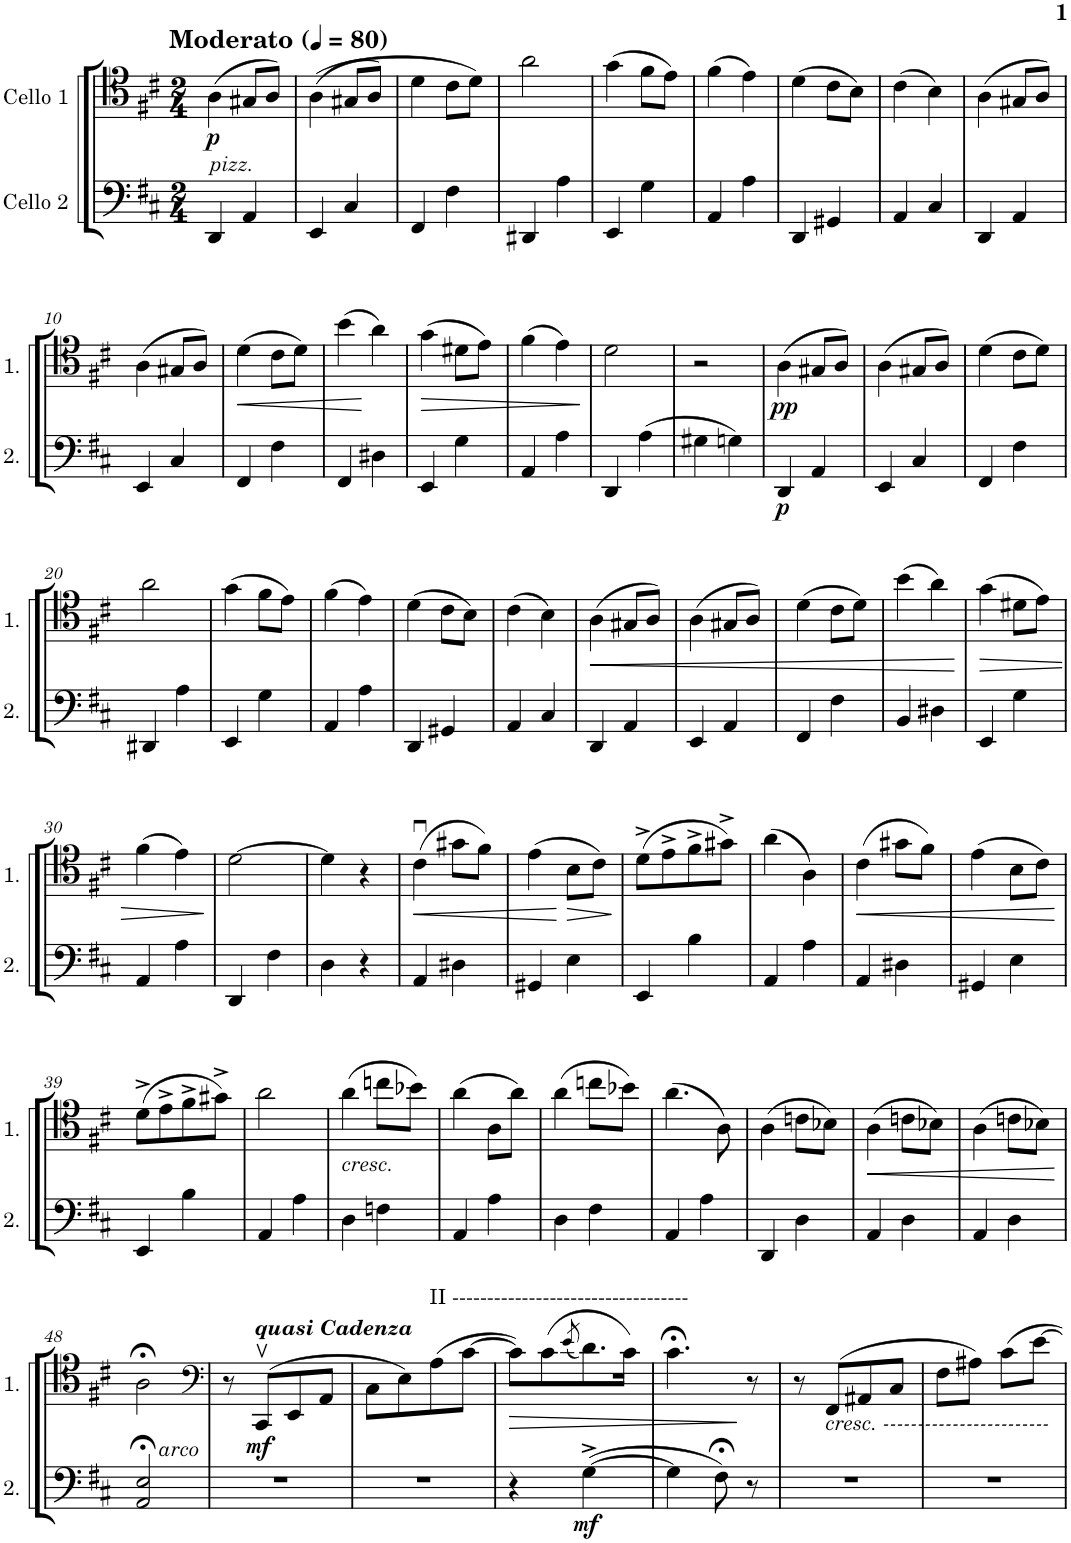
**kern	**dynam	**kern	**dynam
*part2	*part2	*part1	*part1
*staff2	*staff2	*staff1	*staff1
*I"Cello 2	*	*I"Cello 1	*
*clefF4	*	*clefC4	*
*k[f#c#]	*	*k[f#c#]	*
*M2/4	*	*M2/4	*
*MM80	*	*MM80	*
=1	=1	=1	=1
!	!	!LO:TX:a:B:t=Moderato	!
!LO:TX:a:i:t=pizz.	!	!	!
!	!	!	!LO:DY:b
4DD/	.	(4A\	p
4AA/	.	8G#X/L	.
.	.	8A/J)	.
=2	=2	=2	=2
4EE/	.	((4A\	.
4C#/	.	8G#X/L	.
.	.	8A/J)	.
=3	=3	=3	=3
4FF#/	.	4d\	.
4F#\	.	8c#\L	.
.	.	8d\J)	.
=4	=4	=4	=4
4DD#X/	.	2a\	.
4A\	.	.	.
=5	=5	=5	=5
4EE/	.	(4g\	.
4G\	.	8f#\L	.
.	.	8e\J)	.
=6	=6	=6	=6
4AA/	.	(4f#\	.
4A\	.	4e\)	.
=7	=7	=7	=7
4DD/	.	(4d\	.
4GG#X/	.	8c#\L	.
.	.	8B\J)	.
=8	=8	=8	=8
4AA/	.	(4c#\	.
4C#/	.	4B\)	.
=9	=9	=9	=9
4DD/	.	(4A\	.
4AA/	.	8G#X/L	.
.	.	8A/J)	.
!!LO:LB:g=z
=10	=10	=10	=10
4EE/	.	(4A\	.
4C#/	.	8G#X/L	.
.	.	8A/J)	.
=11	=11	=11	=11
!	!	!	!LO:HP:b
4FF#/	.	(4d\	<
4F#\	.	8c#\L	.
.	.	8d\J)	.
=12	=12	=12	=12
4FF#/	.	(4b\	.
4D#X\	.	4a\)	[
=13	=13	=13	=13
!	!	!	!LO:HP:b
4EE/	.	(4g\	>
4G\	.	8d#X\L	.
.	.	8e\J)	.
=14	=14	=14	=14
4AA/	.	(4f#\	.
4A\	.	4e\)	.
.	.	.	]
=15	=15	=15	=15
4DD/	.	2d\	.
(4A\	.	.	.
=16	=16	=16	=16
4G#X\	.	2r	.
4Gn\)	.	.	.
=17	=17	=17	=17
!	!LO:DY:b	!	!LO:DY:b
4DD/	p	(4A\	pp
4AA/	.	8G#X/L	.
.	.	8A/J)	.
=18	=18	=18	=18
4EE/	.	(4A\	.
4C#/	.	8G#X/L	.
.	.	8A/J)	.
=19	=19	=19	=19
4FF#/	.	(4d\	.
4F#\	.	8c#\L	.
.	.	8d\J)	.
!!LO:LB:g=z
=20	=20	=20	=20
4DD#X/	.	2a\	.
4A\	.	.	.
=21	=21	=21	=21
4EE/	.	(4g\	.
4G\	.	8f#\L	.
.	.	8e\J)	.
=22	=22	=22	=22
4AA/	.	(4f#\	.
4A\	.	4e\)	.
=23	=23	=23	=23
4DD/	.	(4d\	.
4GG#X/	.	8c#\L	.
.	.	8B\J)	.
=24	=24	=24	=24
4AA/	.	(4c#\	.
4C#/	.	4B\)	.
=25	=25	=25	=25
!	!	!	!LO:HP:b
4DD/	.	(4A\	<
4AA/	.	8G#X/L	.
.	.	8A/J)	.
=26	=26	=26	=26
4EE/	.	(4A\	.
4AA/	.	8G#X/L	.
.	.	8A/J)	.
=27	=27	=27	=27
4FF#/	.	(4d\	.
4F#\	.	8c#\L	.
.	.	8d\J)	.
=28	=28	=28	=28
4BB/	.	(4b\	.
4D#X\	.	4a\)	.
.	.	.	[
=29	=29	=29	=29
!	!	!	!LO:HP:b
4EE/	.	(4g\	>
4G\	.	8d#X\L	.
.	.	8e\J)	.
!!LO:LB:g=z
=30	=30	=30	=30
4AA/	.	(4f#\	.
4A\	.	4e\)	.
.	.	.	]
=31	=31	=31	=31
4DD/	.	[2d\	.
4F#\	.	.	.
=32	=32	=32	=32
4D\	.	4d\]	.
4r	.	4r	.
=33	=33	=33	=33
!	!	!	!LO:HP:b
4AA/	.	(4c#u\	<
4D#X\	.	8g#X\L	.
.	.	8f#\J)	.
=34	=34	=34	=34
4GG#X/	.	(4e\	.
!	!	!	!LO:HP:n=1:b
4E\	.	8B\L	[ >
.	.	8c#\J)	.
.	.	.	]
=35	=35	=35	=35
4EE/	.	(8d^\L	.
.	.	8e^\	.
4B\	.	8f#^\	.
.	.	8g#X^\J)	.
=36	=36	=36	=36
4AA/	.	(4a\	.
4A\	.	4A\)	.
=37	=37	=37	=37
!	!	!	!LO:HP:b
4AA/	.	(4c#\	<
4D#X\	.	8g#X\L	.
.	.	8f#\J)	.
=38	=38	=38	=38
4GG#X/	.	(4e\	.
4E\	.	8B\L	.
.	.	8c#\J)	.
.	.	.	[
!!LO:LB:g=z
=39	=39	=39	=39
4EE/	.	(8d^\L	.
.	.	8e^\	.
4B\	.	8f#^\	.
.	.	8g#X^\J)	.
=40	=40	=40	=40
4AA/	.	2a\	.
4A\	.	.	.
=41	=41	=41	=41
!	!	!LO:TX:b:i:t=cresc.	!
4D\	.	(4a\	.
4Fn\	.	8ccn\L	.
.	.	8b-X\J)	.
=42	=42	=42	=42
4AA/	.	(4a\	.
4A\	.	8A\L	.
.	.	8a\J)	.
=43	=43	=43	=43
4D\	.	(4a\	.
4F#\	.	8ccn\L	.
.	.	8b-X\J)	.
=44	=44	=44	=44
4AA/	.	(4.a\	.
4A\	.	.	.
.	.	8A\)	.
=45	=45	=45	=45
4DD/	.	(4A\	.
4D\	.	8cn\L	.
.	.	8B-X\J)	.
=46	=46	=46	=46
!	!	!	!LO:HP:b
4AA/	.	(4A\	<
4D\	.	8cn\L	.
.	.	8B-X\J)	.
=47	=47	=47	=47
4AA/	.	(4A\	.
4D\	.	8cn\L	.
.	.	8B-X\J)	.
.	.	.	[
!!LO:LB:g=z
=48	=48	=48	=48
!LO:TX:a:i:t=arco	!	!	!
2AA/;< 2E/;<	.	2A;<\	.
=49	=49	=49	=49
*	*	*clefF4	*
2r	.	8r	.
!	!	!LO:TX:a:Bi:t=quasi Cadenza	!
!	!	!	!LO:DY:b
.	.	(8CC#v/L	mf
.	.	8EE/	.
.	.	8AA/J	.
=50	=50	=50	=50
2r	.	8C#\L	.
.	.	8E\)	.
!	!	!LO:TX:a:t=II ----------------------------------	!
.	.	(8A\	.
.	.	[8c#\J	.
=51	=51	=51	=51
!	!	!	!LO:HP:b
4r	.	8c#\L])	>
.	.	(8c#\	.
.	.	(8qe/	.
!	!LO:DY:b	!	!
([4G^\	mf	8.d\)	.
.	.	16c#\Jk)	.
=52	=52	=52	=52
4G\]	.	4.c#;<\	.
8F#;<\)	.	.	.
8r	.	8r	]
=53	=53	=53	=53
2r	.	8r	.
!	!	!LO:TX:b:i:t=cresc. ------------------------	!
.	.	(8FF#/L	.
.	.	8AA#X/	.
.	.	8C#/J	.
=54	=54	=54	=54
2r	.	8F#\L	.
.	.	8A#X\J)	.
.	.	8c#\L	.
.	.	[8e\J	.
=	=	=	=
*-	*-	*-	*-
